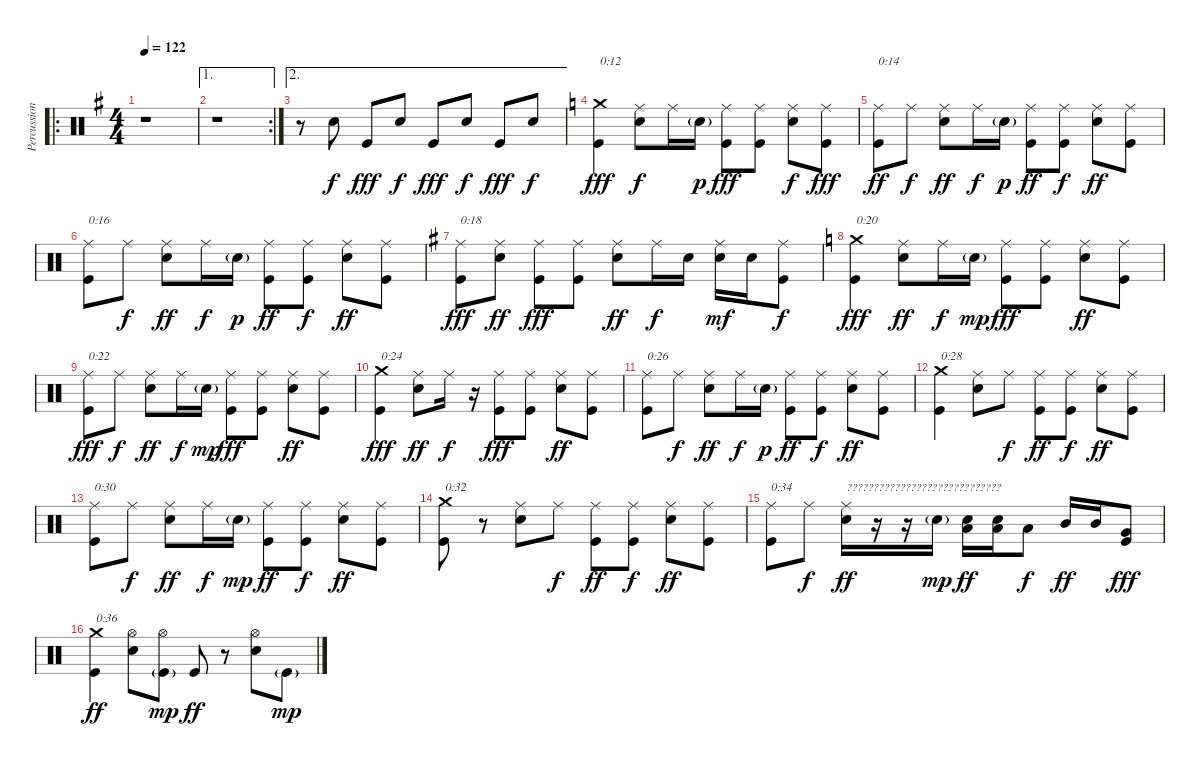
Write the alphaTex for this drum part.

\track ("Percussion" "Percussion") {instrument percussion}
\staff {score}
\articulation defaults
\ro
\ts (4 4)
\tempo 122
\clef neutral
\ks g
r.1{dy f} |
\ae 1
\rc 2
r.1 |
\ae 2
r.8 "Snare (hit) 2".8 "Kick (hit)".8{dy fff} "Snare (hit) 2".8{dy f} "Kick (hit)".8{dy fff} "Snare (hit) 2".8{dy f} "Kick (hit)".8{dy fff} "Snare (hit) 2".8{dy f} |
\ks c
("Crash medium (hit)" "Kick (hit)").4{txt "0:12" dy fff} ("Ride (middle)" "Snare (hit) 2").8{dy f} "Ride (middle)".16 "Snare (hit) 2"{g}.16{dy p} ("Ride (middle)" "Kick (hit)").8{dy fff} ("Ride (middle)" "Kick (hit)").8 ("Ride (middle)" "Snare (hit) 2").8{dy f} ("Ride (middle)" "Kick (hit)").8{dy fff} |
("Ride (middle)" "Kick (hit)").8{txt "0:14" dy ff} "Ride (middle)".8{dy f} ("Ride (middle)" "Snare (hit) 2").8{dy ff} "Ride (middle)".16{dy f} "Snare (hit) 2"{g}.16{dy p} ("Ride (middle)" "Kick (hit)").8{dy ff} ("Ride (middle)" "Kick (hit)").8{dy f} ("Ride (middle)" "Snare (hit) 2").8{dy ff} ("Ride (middle)" "Kick (hit)").8 |
("Ride (middle)" "Kick (hit)").8{txt "0:16"} "Ride (middle)".8{dy f} ("Ride (middle)" "Snare (hit) 2").8{dy ff} "Ride (middle)".16{dy f} "Snare (hit) 2"{g}.16{dy p} ("Ride (middle)" "Kick (hit)").8{dy ff} ("Ride (middle)" "Kick (hit)").8{dy f} ("Ride (middle)" "Snare (hit) 2").8{dy ff} ("Ride (middle)" "Kick (hit)").8 |
\ks g
("Ride (middle)" "Kick (hit)").8{txt "0:18" dy fff} ("Ride (middle)" "Snare (hit) 2").8{dy ff} ("Ride (middle)" "Kick (hit)").8{dy fff} ("Ride (middle)" "Kick (hit)").8 ("Ride (middle)" "Snare (hit) 2").8{dy ff} "Ride (middle)".16{dy f} "Snare (hit) 2".16 ("Ride (middle)" "Snare (hit) 2").16{dy mf} "Snare (hit) 2".16 ("Ride (middle)" "Kick (hit)").8{dy f} |
\ks c
("Crash medium (hit)" "Kick (hit)").4{txt "0:20" dy fff} ("Ride (middle)" "Snare (hit) 2").8{dy ff} "Ride (middle)".16{dy f} "Snare (hit) 2"{g}.16{dy mp} ("Ride (middle)" "Kick (hit)").8{dy fff} ("Ride (middle)" "Kick (hit)").8 ("Ride (middle)" "Snare (hit) 2").8{dy ff} ("Ride (middle)" "Kick (hit)").8 |
("Ride (middle)" "Kick (hit)").8{txt "0:22" dy fff} "Ride (middle)".8{dy f} ("Ride (middle)" "Snare (hit) 2").8{dy ff} "Ride (middle)".16{dy f} "Snare (hit) 2"{g}.16{dy mp} ("Ride (middle)" "Kick (hit)").8{dy fff} ("Ride (middle)" "Kick (hit)").8 ("Ride (middle)" "Snare (hit) 2").8{dy ff} ("Ride (middle)" "Kick (hit)").8 |
("Crash medium (hit)" "Kick (hit)").4{txt "0:24" dy fff} ("Ride (middle)" "Snare (hit) 2").8{dy ff} "Ride (middle)".16{dy f} r.16 ("Ride (middle)" "Kick (hit)").8{dy fff} ("Ride (middle)" "Kick (hit)").8 ("Ride (middle)" "Snare (hit) 2").8{dy ff} ("Ride (middle)" "Kick (hit)").8 |
("Ride (middle)" "Kick (hit)").8{txt "0:26"} "Ride (middle)".8{dy f} ("Ride (middle)" "Snare (hit) 2").8{dy ff} "Ride (middle)".16{dy f} "Snare (hit) 2"{g}.16{dy p} ("Ride (middle)" "Kick (hit)").8{dy ff} ("Ride (middle)" "Kick (hit)").8{dy f} ("Ride (middle)" "Snare (hit) 2").8{dy ff} ("Ride (middle)" "Kick (hit)").8 |
("Crash medium (hit)" "Kick (hit)").4{txt "0:28"} ("Ride (middle)" "Snare (hit) 2").8 "Ride (middle)".8{dy f} ("Ride (middle)" "Kick (hit)").8{dy ff} ("Ride (middle)" "Kick (hit)").8{dy f} ("Ride (middle)" "Snare (hit) 2").8{dy ff} ("Ride (middle)" "Kick (hit)").8 |
("Ride (middle)" "Kick (hit)").8{txt "0:30"} "Ride (middle)".8{dy f} ("Ride (middle)" "Snare (hit) 2").8{dy ff} "Ride (middle)".16{dy f} "Snare (hit) 2"{g}.16{dy mp} ("Ride (middle)" "Kick (hit)").8{dy ff} ("Ride (middle)" "Kick (hit)").8{dy f} ("Ride (middle)" "Snare (hit) 2").8{dy ff} ("Ride (middle)" "Kick (hit)").8 |
("Crash medium (hit)" "Kick (hit)").8{txt "0:32"} r.8 ("Ride (middle)" "Snare (hit) 2").8 "Ride (middle)".8{dy f} ("Ride (middle)" "Kick (hit)").8{dy ff} ("Ride (middle)" "Kick (hit)").8{dy f} ("Ride (middle)" "Snare (hit) 2").8{dy ff} ("Ride (middle)" "Kick (hit)").8 |
("Ride (middle)" "Kick (hit)").8{txt "0:34"} "Ride (middle)".8{dy f} ("Ride (middle)" "Snare (hit) 2").16{txt "?????????????????????????????" dy ff} r.16 r.16 "Snare (hit) 2"{g}.16{dy mp} ("Snare (hit) 2" "Low Tom (hit)").16{dy ff} ("Snare (hit) 2" "Low Tom (hit)").16 "Low Floor Tom (hit)".8{dy f} "Mid Tom (hit)".16{dy ff} "Mid Tom (hit)".16 ("Very Low Tom (hit)" "Kick (hit)").8{dy fff} |
("Crash medium (hit)" "Kick (hit)").4{txt "0:36" dy ff} ("Hi-Hat (open)" "Snare (hit) 2").8 ("Hi-Hat (open)" "Kick (hit)"{g}).8{dy mp} "Kick (hit)".8{dy ff} r.8 ("Hi-Hat (open)" "Snare (hit) 2").8 "Kick (hit)"{g}.8{dy mp}
